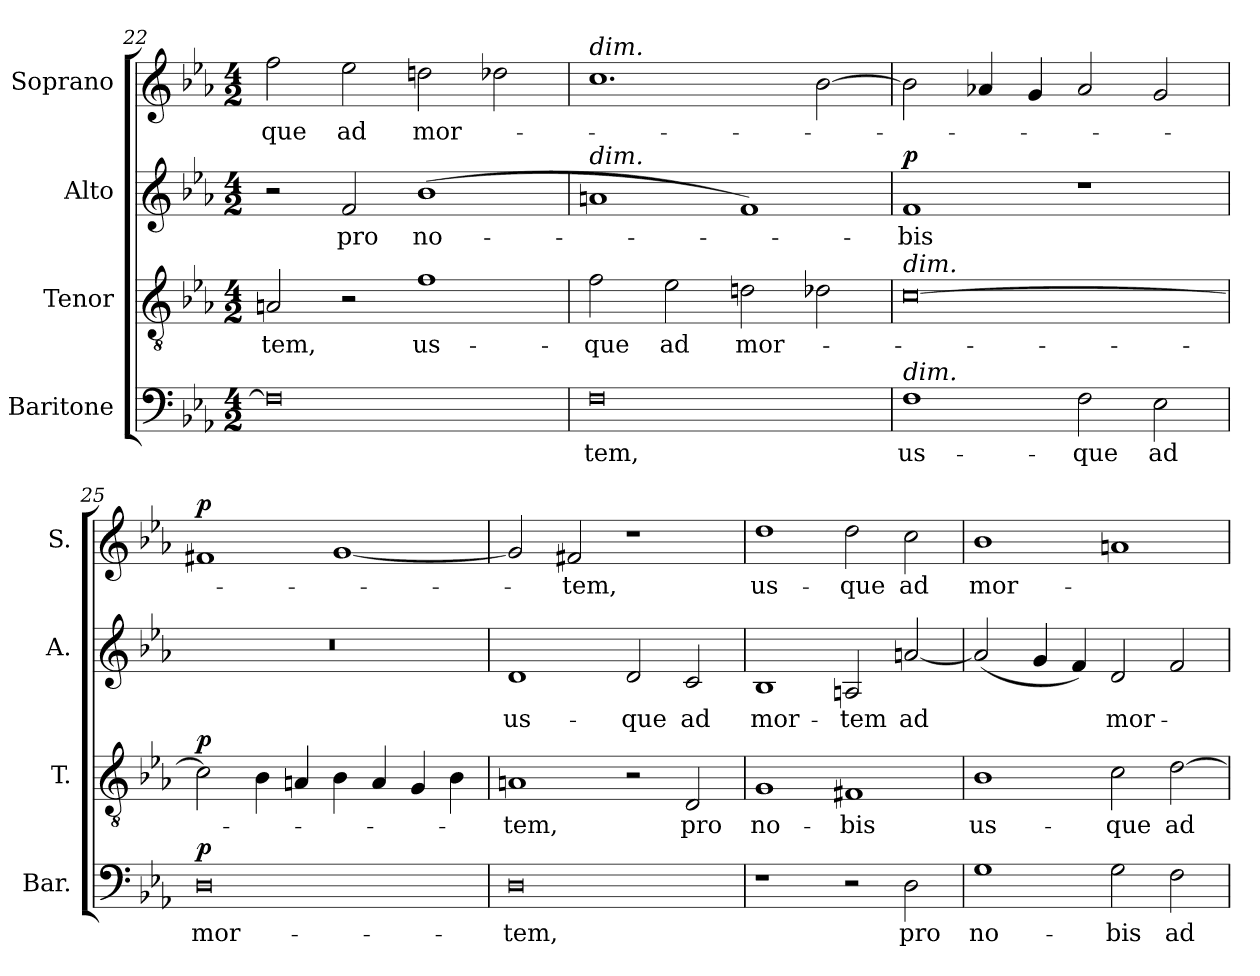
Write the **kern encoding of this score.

**kern	**text	**dynam	**kern	**text	**dynam	**kern	**text	**dynam	**kern	**text	**dynam
*part4	*part4	*part4	*part3	*part3	*part3	*part2	*part2	*part2	*part1	*part1	*part1
*staff4	*staff4	*staff4	*staff3	*staff3	*staff3	*staff2	*staff2	*staff2	*staff1	*staff1	*staff1
*I"Baritone	*	*	*I"Tenor	*	*	*I"Alto	*	*	*I"Soprano	*	*
*I'Bar.	*	*	*I'T.	*	*	*I'A.	*	*	*I'S.	*	*
!!LO:PB:g=z
*clefF4	*	*	*clefGv2	*	*	*clefG2	*	*	*clefG2	*	*
*	*	*	*ITrd7c12	*	*	*	*	*	*	*	*
*k[b-e-a-]	*	*	*k[b-e-a-]	*	*	*k[b-e-a-]	*	*	*k[b-e-a-]	*	*
*E-:	*	*	*E-:	*	*	*E-:	*	*	*E-:	*	*
*M4/2	*	*	*M4/2	*	*	*M4/2	*	*	*M4/2	*	*
=22	=22	=22	=22	=22	=22	=22	=22	=22	=22	=22	=22
!	!	!	!	!LO:LY:b:color=#000000	!	!	!	!	!	!	!
!	!	!	!	!	!	!	!	!	!	!LO:LY:b:color=#000000	!
0Fi]	.	.	2AAni/	-tem,	.	2r	.	.	2ffi\	-que	.
!	!	!	!	!	!	!	!LO:LY:b:color=#000000	!	!	!	!
!	!	!	!	!	!	!	!	!	!	!LO:LY:b:color=#000000	!
.	.	.	2r	.	.	2fi/	pro	.	2ee-i\	ad	.
!	!	!	!	!LO:LY:b:color=#000000	!	!	!	!	!	!	!
!	!	!	!	!	!	!	!LO:LY:b:color=#000000	!	!	!	!
!	!	!	!	!	!	!	!	!	!	!LO:LY:b:color=#000000	!
.	.	.	1Fi	us-	.	(1b-i	no-	.	2ddni\	mor-	.
.	.	.	.	.	.	.	.	.	2dd-Xi\	.	.
=23	=23	=23	=23	=23	=23	=23	=23	=23	=23	=23	=23
!	!LO:LY:b:color=#000000	!	!	!	!	!	!	!	!	!	!
!	!	!	!	!	!	!	!	!	!LO:TX:a:i:t=dim.	!	!
!	!	!	!	!	!	!LO:TX:a:i:t=dim.	!	!	!	!	!
!	!	!	!	!LO:LY:b:color=#000000	!	!	!	!	!	!	!
0Fi	-tem,	.	2Fi\	-que	.	1ani	.	.	1.cci	.	.
!	!	!	!	!LO:LY:b:color=#000000	!	!	!	!	!	!	!
.	.	.	2E-i\	ad	.	.	.	.	.	.	.
!	!	!	!	!LO:LY:b:color=#000000	!	!	!	!	!	!	!
.	.	.	2Dni\	mor-	.	1fi)	.	.	.	.	.
.	.	.	2D-Xi\	.	.	.	.	.	[2b-i\	.	.
=24	=24	=24	=24	=24	=24	=24	=24	=24	=24	=24	=24
!	!LO:LY:b:color=#000000	!	!	!	!	!	!	!	!	!	!
!	!	!	!LO:TX:a:i:t=dim.	!	!	!	!	!	!	!	!
!LO:TX:a:i:t=dim.	!	!	!	!	!	!	!	!	!	!	!
!	!	!	!	!	!	!	!LO:LY:b:color=#000000	!	!	!	!
1Fi	us-	.	[0Ci	.	.	1fi	-bis	p	2b-i\]	.	.
.	.	.	.	.	.	.	.	.	4a-Xi/	.	.
.	.	.	.	.	.	.	.	.	4gi/	.	.
!	!LO:LY:b:color=#000000	!	!	!	!	!	!	!	!	!	!
2Fi\	-que	.	.	.	.	1r	.	.	2a-i/	.	.
!	!LO:LY:b:color=#000000	!	!	!	!	!	!	!	!	!	!
2E-i\	ad	.	.	.	.	.	.	.	2gi/	.	.
=25	=25	=25	=25	=25	=25	=25	=25	=25	=25	=25	=25
!	!LO:LY:b:color=#000000	!	!	!	!	!LO:N:vis=1	!	!	!	!	!
0Di	mor-	p	2Ci\]	.	p	0r	.	.	1f#Xi	.	p
.	.	.	4BB-i\	.	.	.	.	.	.	.	.
.	.	.	4AAni/	.	.	.	.	.	.	.	.
.	.	.	4BB-i\	.	.	.	.	.	[1gi	.	.
.	.	.	4AAi/	.	.	.	.	.	.	.	.
.	.	.	4GGi/	.	.	.	.	.	.	.	.
.	.	.	4BB-i\	.	.	.	.	.	.	.	.
=26	=26	=26	=26	=26	=26	=26	=26	=26	=26	=26	=26
!	!LO:LY:b:color=#000000	!	!	!	!	!	!	!	!	!	!
!	!	!	!	!LO:LY:b:color=#000000	!	!	!	!	!	!	!
!	!	!	!	!	!	!	!LO:LY:b:color=#000000	!	!	!	!
0Di	-tem,	.	1AAni	-tem,	.	1di	us-	.	2gi/]	.	.
!	!	!	!	!	!	!	!	!	!	!LO:LY:b:color=#000000	!
.	.	.	.	.	.	.	.	.	2f#Xi/	-tem,	.
!	!	!	!	!	!	!	!LO:LY:b:color=#000000	!	!	!	!
.	.	.	2r	.	.	2di/	-que	.	1r	.	.
!	!	!	!	!LO:LY:b:color=#000000	!	!	!	!	!	!	!
!	!	!	!	!	!	!	!LO:LY:b:color=#000000	!	!	!	!
.	.	.	2DDi/	pro	.	2ci/	ad	.	.	.	.
=27	=27	=27	=27	=27	=27	=27	=27	=27	=27	=27	=27
!	!	!	!	!LO:LY:b:color=#000000	!	!	!	!	!	!	!
!	!	!	!	!	!	!	!LO:LY:b:color=#000000	!	!	!	!
!	!	!	!	!	!	!	!	!	!	!LO:LY:b:color=#000000	!
1r	.	.	1GGi	no-	.	1B-i	mor-	.	1ddi	us-	.
!	!	!	!	!LO:LY:b:color=#000000	!	!	!	!	!	!	!
!	!	!	!	!	!	!	!LO:LY:b:color=#000000	!	!	!	!
!	!	!	!	!	!	!	!	!	!	!LO:LY:b:color=#000000	!
2r	.	.	1FF#Xi	-bis	.	2Ani/	-tem	.	2ddi\	-que	.
!	!LO:LY:b:color=#000000	!	!	!	!	!	!	!	!	!	!
!	!	!	!	!	!	!	!LO:LY:b:color=#000000	!	!	!	!
!	!	!	!	!	!	!	!	!	!	!LO:LY:b:color=#000000	!
2Di\	pro	.	.	.	.	[2ani/	ad	.	2cci\	ad	.
=28	=28	=28	=28	=28	=28	=28	=28	=28	=28	=28	=28
!	!LO:LY:b:color=#000000	!	!	!	!	!	!	!	!	!	!
!	!	!	!	!LO:LY:b:color=#000000	!	!	!	!	!	!	!
!	!	!	!	!	!	!	!	!	!	!LO:LY:b:color=#000000	!
1Gi	no-	.	1BB-i	us-	.	(2ai/]	.	.	1b-i	mor-	.
.	.	.	.	.	.	4gi/	.	.	.	.	.
.	.	.	.	.	.	4fi/)	.	.	.	.	.
!	!LO:LY:b:color=#000000	!	!	!	!	!	!	!	!	!	!
!	!	!	!	!LO:LY:b:color=#000000	!	!	!	!	!	!	!
!	!	!	!	!	!	!	!LO:LY:b:color=#000000	!	!	!	!
2Gi\	-bis	.	2Ci\	-que	.	2di/	mor-	.	1ani	.	.
!	!LO:LY:b:color=#000000	!	!	!	!	!	!	!	!	!	!
!	!	!	!	!LO:LY:b:color=#000000	!	!	!	!	!	!	!
2Fi\	ad	.	[2Di\	ad	.	2fi/	.	.	.	.	.
=	=	=	=	=	=	=	=	=	=	=	=
*-	*-	*-	*-	*-	*-	*-	*-	*-	*-	*-	*-
